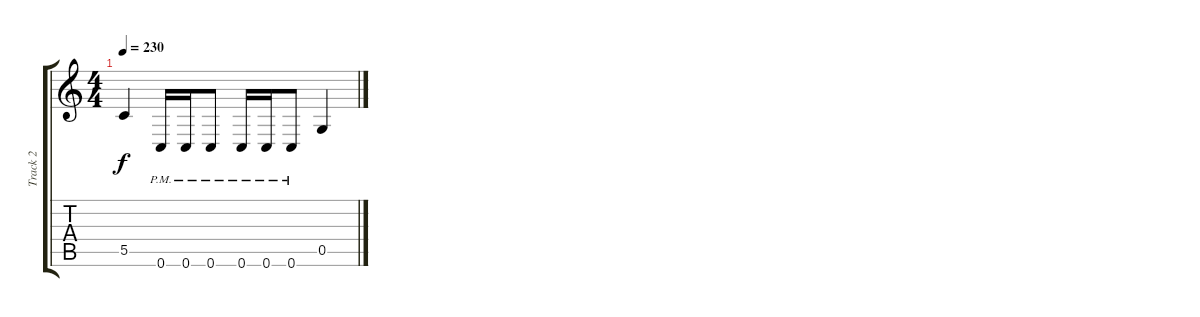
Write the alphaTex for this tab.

\track ("Track 2" "Track 2") {instrument distortionguitar}
\staff {score tabs}
\tuning (D4 A3 F3 C3 G2 C2) {hide}
\ts (4 4)
\tempo 230
\clef g2
\ks c
5.5.4{dy f} 0.6{pm}.16 0.6{pm}.16 0.6{pm}.8 0.6{pm}.16 0.6{pm}.16 0.6{pm}.8 0.5.4
